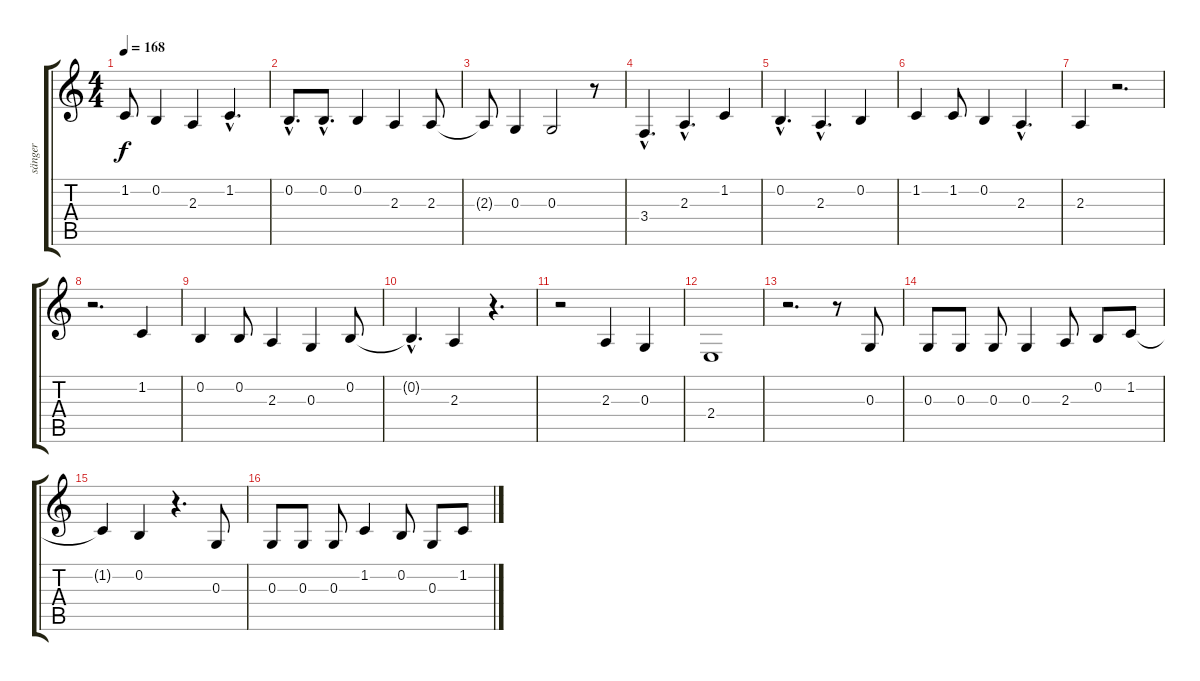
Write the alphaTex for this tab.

\track ("sänger" "sänger") {instrument oboe}
\staff {score tabs}
\tuning (E4 B3 G3 D3 A2 E2) {hide}
\ts (4 4)
\tempo 168
\clef g2
\ks c
1.2{t}.8{dy f} 0.2.4 2.3.4 1.2{hac}.4{d} |
0.2{hac}.8{d} 0.2{hac}.8{d} 0.2.4 2.3.4 2.3.8 |
2.3{t}.8 0.3.4 0.3.2 r.8 |
3.4{hac}.4{d} 2.3{hac}.4{d} 1.2.4 |
0.2{hac}.4{d} 2.3{hac}.4{d} 0.2.4 |
1.2.4 1.2.8 0.2.4 2.3{hac}.4{d} |
2.3.4 r.2{d} |
r.2{d} 1.2.4 |
0.2.4 0.2.8 2.3.4 0.3.4 0.2.8 |
0.2{hac t}.4{d} 2.3.4 r.4{d} |
r.2 2.3.4 0.3.4 |
2.4.1 |
r.2{d} r.8 0.3.8 |
0.3.8 0.3.8 0.3.8 0.3.4 2.3.8 0.2.8 1.2.8 |
1.2{t}.4 0.2.4 r.4{d} 0.3.8 |
0.3.8 0.3.8 0.3.8 1.2.4 0.2.8 0.3.8 1.2.8
